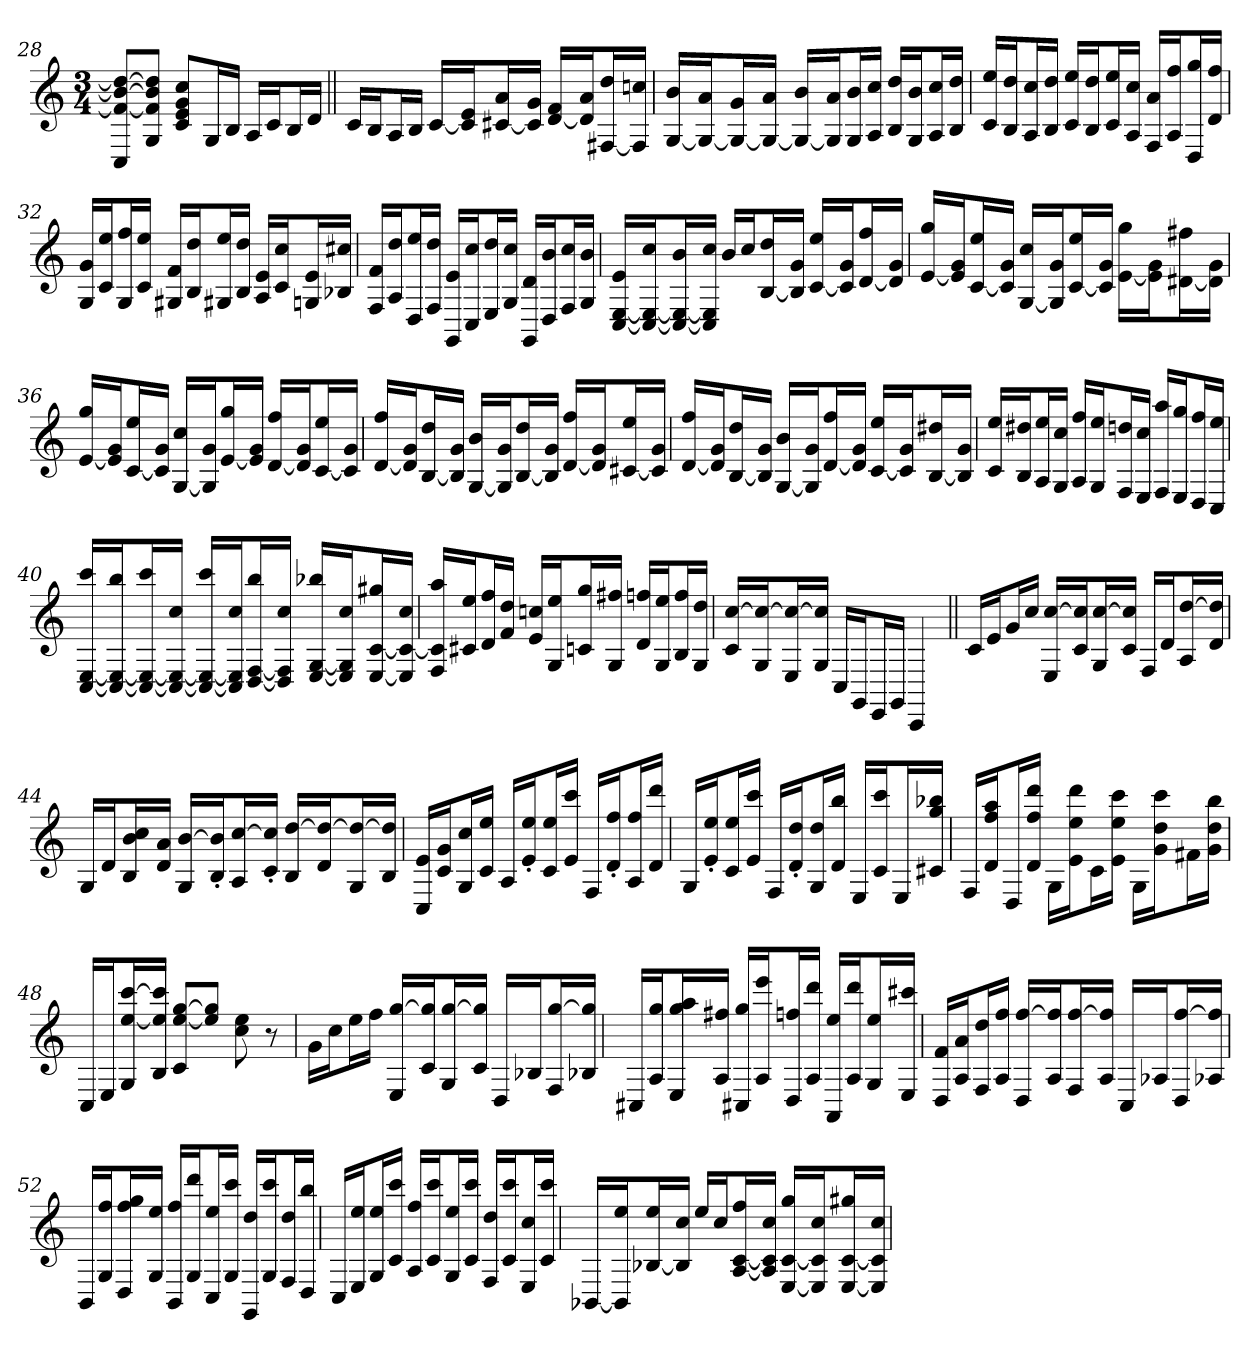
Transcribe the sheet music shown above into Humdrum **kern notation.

**kern
*part1
*staff1
*clefG2
*k[]
*M3/4
=28
8C 8f_ 8b_ 8dd_L
8G 8f] 8b] 8dd]J
8c 8e 8g 8ccL
16GL
16BJJ
16ALL
16cJ
16BL
16dJJ
=29||
16cLL
16BJ
16AL
16BJJ
[16cLL
16c] 16eJ
[16c#X 16aL
16c#] 16gJJ
[16d 16fLL
16d] 16aJ
[16F#X 16ddL
16F#] 16ccnJJ
=30
[16G 16bLL
16G_ 16aJ
16G_ 16gL
16G_ 16aJJ
16G_ 16bLL
16G] 16aJ
16G 16bL
16A 16ccJJ
16B 16ddLL
16G 16bJ
16A 16ccL
16B 16ddJJ
=31
16c 16eeLL
16B 16ddJ
16A 16ccL
16B 16ddJJ
16c 16eeLL
16B 16ddJ
16c 16eeL
16A 16ccJJ
16F 16aLL
16A 16ffJ
16D 16ggL
16d 16ffJJ
=32
16G 16gLL
16c 16eeJ
16G 16ffL
16c 16eeJJ
16G#X 16fLL
16B 16ddJ
16G#X 16eeL
16B 16ddJJ
16A 16eLL
16c 16ccJ
16Gn 16eL
16B-X 16cc#XJJ
=33
16F 16fLL
16A 16ddJ
16D 16eeL
16F 16ddJJ
16GG 16eLL
16C 16ccJ
16E 16ddL
16G 16ccJJ
16GG 16dLL
16D 16bJ
16F 16ccL
16G 16bJJ
=34
[16C [16E 16eLL
16C_ 16E_ 16ccJ
16C_ 16E_ 16bL
16C] 16E] 16ccJJ
16bLL
16ccJ
[16B 16ddL
16B] 16gJJ
[16c 16eeLL
16c] 16gJ
[16d 16ffL
16d] 16gJJ
=35
[16e 16ggLL
16e] 16gJ
[16c 16eeL
16c] 16gJJ
[16G 16ccLL
16G] 16gJ
[16c 16eeL
16c] 16gJJ
[16e 16ggLL
16e] 16gJ
[16d#X 16ff#XL
16d#] 16gJJ
=36
[16e 16ggLL
16e] 16gJ
[16c 16eeL
16c] 16gJJ
[16G 16ccLL
16G] 16gJ
[16e 16ggL
16e] 16gJJ
[16d 16ffLL
16d] 16gJ
[16c 16eeL
16c] 16gJJ
=37
[16d 16ffLL
16d] 16gJ
[16B 16ddL
16B] 16gJJ
[16G 16bLL
16G] 16gJ
[16B 16ddL
16B] 16gJJ
[16d 16ffLL
16d] 16gJ
[16c#X 16eeL
16c#] 16gJJ
=38
[16d 16ffLL
16d] 16gJ
[16B 16ddL
16B] 16gJJ
[16G 16bLL
16G] 16gJ
[16d 16ffL
16d] 16gJJ
[16c 16eeLL
16c] 16gJ
[16B 16dd#XL
16B] 16gJJ
=39
16c 16eeLL
16B 16dd#XJ
16A 16eeL
16G 16ccJJ
16A 16ffLL
16G 16eeJ
16F 16ddnL
16E 16ccJJ
16F 16aaLL
16E 16ggJ
16D 16ffL
16C 16eeJJ
=40
[16C [16E 16cccLL
16C_ 16E_ 16bbJ
16C_ 16E_ 16cccL
16C_ 16E_ 16ccJJ
16C_ 16E_ 16cccLL
16C] 16E] 16ccJ
[16D [16F 16bbL
16D] 16F] 16ccJJ
[16E [16G 16bb-XLL
16E] 16G] 16ccJ
[16E [16c 16gg#XL
16E] 16c_ 16ccJJ
=41
16F 16c] 16aaLL
16c#X 16eeJ
16d 16ffL
16f 16ddJJ
16e 16ccnLL
16G 16eeJ
16cn 16ggL
16G 16ff#XJJ
16d 16ffnLL
16G 16eeJ
16B 16ffL
16G 16ddJJ
=42
16c [16ccLL
16G 16cc_J
16E 16cc_L
16G 16cc]JJ
16CLL
16GGJ
16EEL
16GGJJ
4CC
=43||
16cLL
16eJ
16gL
16ccJJ
16E [16ccLL
16c 16cc]J
16G [16ccL
16c 16cc]JJ
16FLL
16dJ
16A [16ddL
16d 16dd]JJ
=44
16GLL
16dJ
16B 16b 16ccL
16d 16aJJ
16G [16bLL
16B' 16b]'J
16A [16ccL
16c' 16cc]'JJ
16B [16ddLL
16d 16dd_J
16G 16dd_L
16B 16dd]JJ
=45
16C 16eLL
16c 16gJ
16G 16ccL
16c 16eeJJ
16ALL
16e' 16ee'J
16c 16eeL
16e 16cccJJ
16FLL
16d' 16ff'J
16A 16ffL
16d 16dddJJ
=46
16GLL
16e' 16ee'J
16c 16eeL
16e 16cccJJ
16FLL
16d' 16dd'J
16G 16ddL
16d 16bbJJ
16ELL
16c 16cccJ
16EL
16c#X 16gg 16bb-XJJ
=47
16FLL
16d 16ff 16aaJ
16DL
16d 16ff 16dddJJ
16GLL
16e 16ee 16dddJ
16cL
16e 16ee 16cccJJ
16GLL
16g 16dd 16cccJ
16f#XL
16g 16dd 16bbJJ
=48
16CLL
16EJ
16G [16ee [16cccL
16B 16ee] 16ccc]JJ
8c [8ee [8ggL
8ee] 8gg]J
8cc 8ee
8r
=49
16gLL
16ccJ
16eeL
16ffJJ
16E [16ggLL
16c 16gg]J
16G [16ggL
16c 16gg]JJ
16DLL
16B-XJ
16F [16ggL
16B-X 16gg]JJ
=50
16C#XLL
16A 16ggJ
16E 16gg 16aaL
16A 16ff#XJJ
16C#X 16ggLL
16A 16eeeJ
16D 16ffnL
16A 16dddJJ
16AA 16eeLL
16A 16dddJ
16G 16eeL
16E 16ccc#XJJ
=51
16D 16fLL
16A 16aJ
16F 16ddL
16A 16ffJJ
16D [16ffLL
16A 16ff]J
16F [16ffL
16A 16ff]JJ
16CLL
16A-XJ
16D [16ffL
16A-X 16ff]JJ
=52
16BBLL
16G 16ffJ
16D 16ff 16ggL
16G 16eeJJ
16BB 16ffLL
16G 16dddJ
16C 16eeL
16G 16cccJJ
16GG 16ddLL
16G 16cccJ
16F 16ddL
16D 16bbJJ
=53
16CLL
16E 16eeJ
16G 16eeL
16c 16cccJJ
16A 16ffLL
16c 16cccJ
16G 16eeL
16c 16cccJJ
16F 16ddLL
16c 16cccJ
16E 16ccL
16c 16cccJJ
=54
[16BB-XLL
16BB-] 16eeJ
[16B-X 16eeL
16B-] 16ccJJ
16eeLL
16ccJ
[16A [16c 16ffL
16A] 16c] 16ccJJ
[16E [16c 16ggLL
16E] 16c] 16ccJ
[16E [16c 16gg#XL
16E] 16c] 16ccJJ
=
*-
